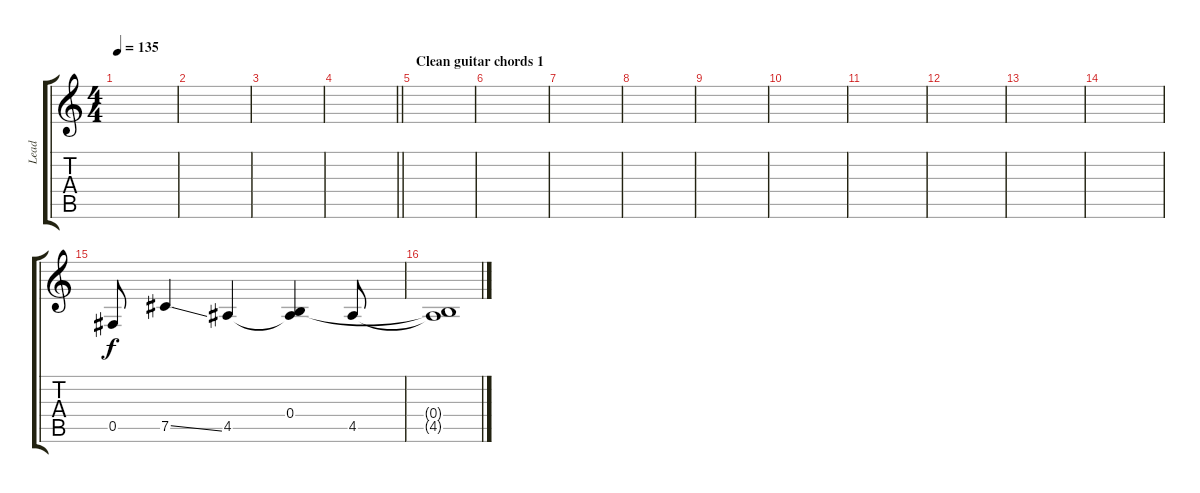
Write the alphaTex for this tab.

\track ("Lead" "Lead") {instrument overdrivenguitar}
\staff {score tabs}
\tuning (Db4 Ab3 E3 B2 Gb2 Db2) {hide}
\ts (4 4)
\tempo 135
\clef g2
\ks c
|
|
|
\barLineRight lightlight
|
\section ("" "Clean guitar chords 1")
|
|
|
|
|
|
|
|
|
|
0.5.8 7.5{ss}.4 4.5.4 (0.4 4.5{t}).4 4.5.8 |
(0.4{t} 4.5{t}).1
